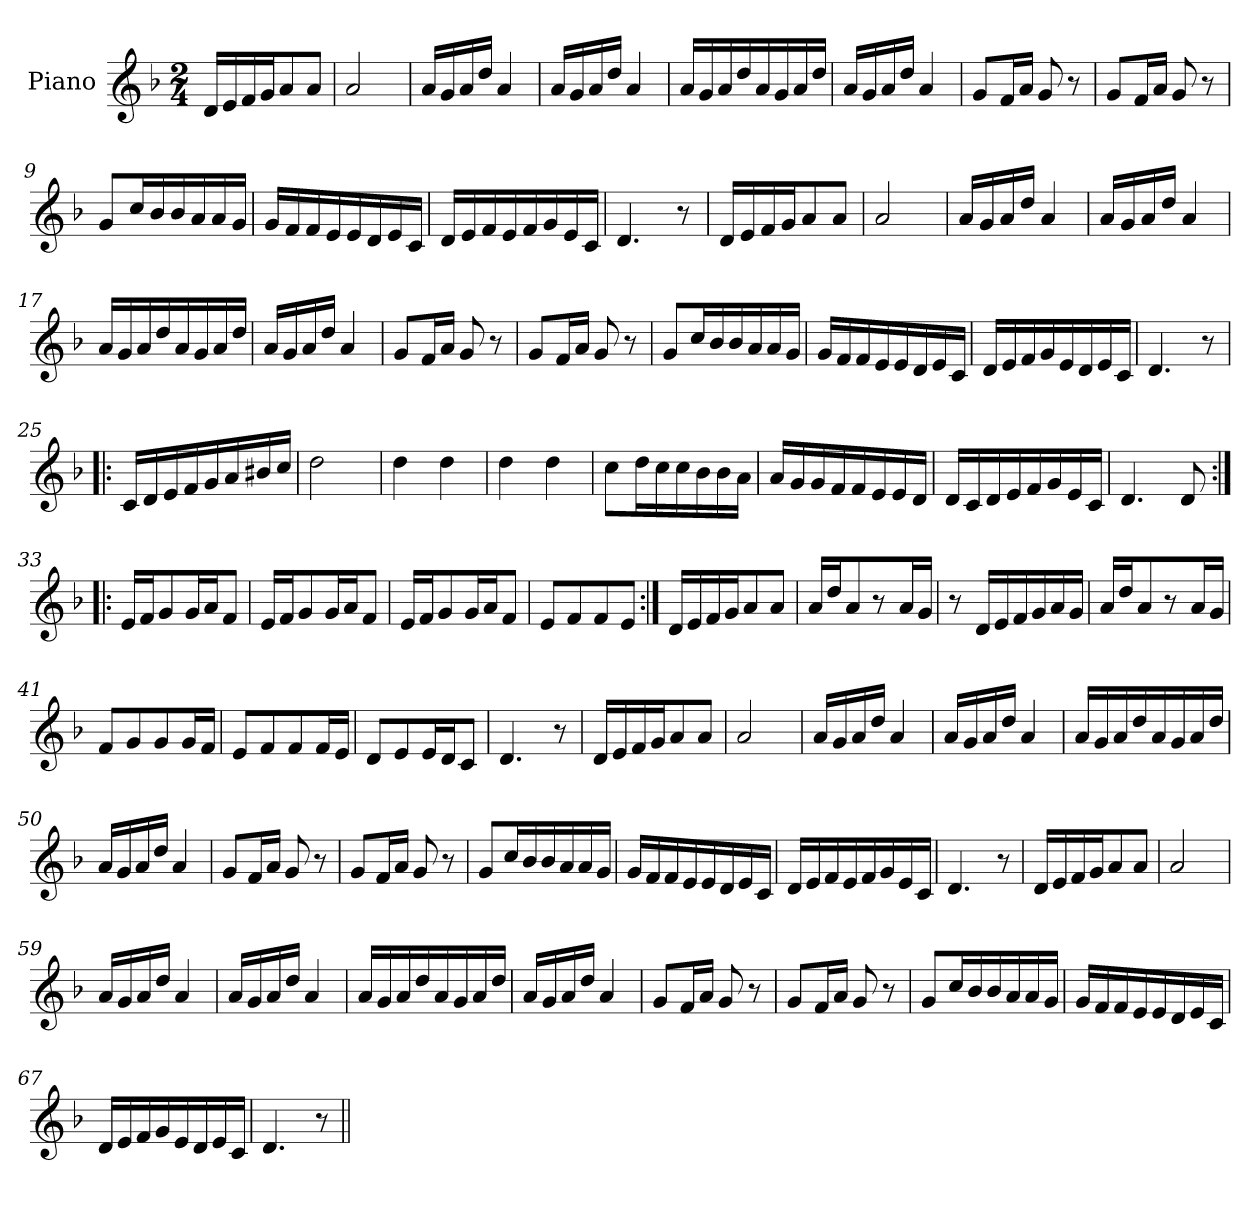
**kern
*part1
*staff1
*I"Piano
*I'Pno
*clefG2
*k[b-]
*d:
*M2/4
=1
16d/LL
16e/
16f/
16g/J
8a/
8a/J
=2
2a/
=3
16a/LL
16g/
16a/
16dd/JJ
4a/
=4
16a/LL
16g/
16a/
16dd/JJ
4a/
=5
16a/LL
16g/
16a/
16dd/
16a/
16g/
16a/
16dd/JJ
=6
16a/LL
16g/
16a/
16dd/JJ
4a/
=7
8g/L
16f/L
16a/JJ
8g/
8r
=8
8g/L
16f/L
16a/JJ
8g/
8r
!!LO:LB:g=z
=9
8g/L
16cc/L
16b-/
16b-/
16a/
16a/
16g/JJ
=10
16g/LL
16f/
16f/
16e/
16e/
16d/
16e/
16c/JJ
=11
16d/LL
16e/
16f/
16e/
16f/
16g/
16e/
16c/JJ
=12
4.d/
8r
=13
16d/LL
16e/
16f/
16g/J
8a/
8a/J
=14
2a/
=15
16a/LL
16g/
16a/
16dd/JJ
4a/
=16
16a/LL
16g/
16a/
16dd/JJ
4a/
!!LO:LB:g=z
=17
16a/LL
16g/
16a/
16dd/
16a/
16g/
16a/
16dd/JJ
=18
16a/LL
16g/
16a/
16dd/JJ
4a/
=19
8g/L
16f/L
16a/JJ
8g/
8r
=20
8g/L
16f/L
16a/JJ
8g/
8r
=21
8g/L
16cc/L
16b-/
16b-/
16a/
16a/
16g/JJ
=22
16g/LL
16f/
16f/
16e/
16e/
16d/
16e/
16c/JJ
=23
16d/LL
16e/
16f/
16g/
16e/
16d/
16e/
16c/JJ
=24
4.d/
8r
!!LO:LB:g=z
=25!|:
16c/LL
16d/
16e/
16f/
16g/
16a/
16b#X/
16cc/JJ
=26
2dd\
=27
4dd\
4dd\
=28
4dd\
4dd\
=29
8cc\L
16dd\L
16cc\
16cc\
16b-\
16b-\
16a\JJ
=30
16a/LL
16g/
16g/
16f/
16f/
16e/
16e/
16d/JJ
=31
16d/LL
16c/
16d/
16e/
16f/
16g/
16e/
16c/JJ
=32
4.d/
8d/
!!LO:LB:g=z
=33:|!|:
16e/LL
16f/J
8g/
16g/L
16a/J
8f/J
=34
16e/LL
16f/J
8g/
16g/L
16a/J
8f/J
=35
16e/LL
16f/J
8g/
16g/L
16a/J
8f/J
=36
8e/L
8f/
8f/
8e/J
=37:|!
16d/LL
16e/
16f/
16g/J
8a/
8a/J
=38
16a/LL
16dd/J
8a/
8r
16a/L
16g/JJ
=39
8r
16d/LL
16e/
16f/
16g/
16a/
16g/JJ
!!LO:LB:g=z
=40
16a/LL
16dd/J
8a/
8r
16a/L
16g/JJ
=41
8f/L
8g/
8g/
16g/L
16f/JJ
=42
8e/L
8f/
8f/
16f/L
16e/JJ
=43
8d/L
8e/
16e/L
16d/J
8c/J
=44
4.d/
8r
=45
16d/LL
16e/
16f/
16g/J
8a/
8a/J
=46
2a/
=47
16a/LL
16g/
16a/
16dd/JJ
4a/
=48
16a/LL
16g/
16a/
16dd/JJ
4a/
!!LO:LB:g=z
=49
16a/LL
16g/
16a/
16dd/
16a/
16g/
16a/
16dd/JJ
=50
16a/LL
16g/
16a/
16dd/JJ
4a/
=51
8g/L
16f/L
16a/JJ
8g/
8r
=52
8g/L
16f/L
16a/JJ
8g/
8r
=53
8g/L
16cc/L
16b-/
16b-/
16a/
16a/
16g/JJ
=54
16g/LL
16f/
16f/
16e/
16e/
16d/
16e/
16c/JJ
=55
16d/LL
16e/
16f/
16e/
16f/
16g/
16e/
16c/JJ
=56
4.d/
8r
!!LO:LB:g=z
=57
16d/LL
16e/
16f/
16g/J
8a/
8a/J
=58
2a/
=59
16a/LL
16g/
16a/
16dd/JJ
4a/
=60
16a/LL
16g/
16a/
16dd/JJ
4a/
=61
16a/LL
16g/
16a/
16dd/
16a/
16g/
16a/
16dd/JJ
=62
16a/LL
16g/
16a/
16dd/JJ
4a/
=63
8g/L
16f/L
16a/JJ
8g/
8r
=64
8g/L
16f/L
16a/JJ
8g/
8r
!!LO:LB:g=z
=65
8g/L
16cc/L
16b-/
16b-/
16a/
16a/
16g/JJ
=66
16g/LL
16f/
16f/
16e/
16e/
16d/
16e/
16c/JJ
=67
16d/LL
16e/
16f/
16g/
16e/
16d/
16e/
16c/JJ
=68
4.d/
8r
=||
*-
